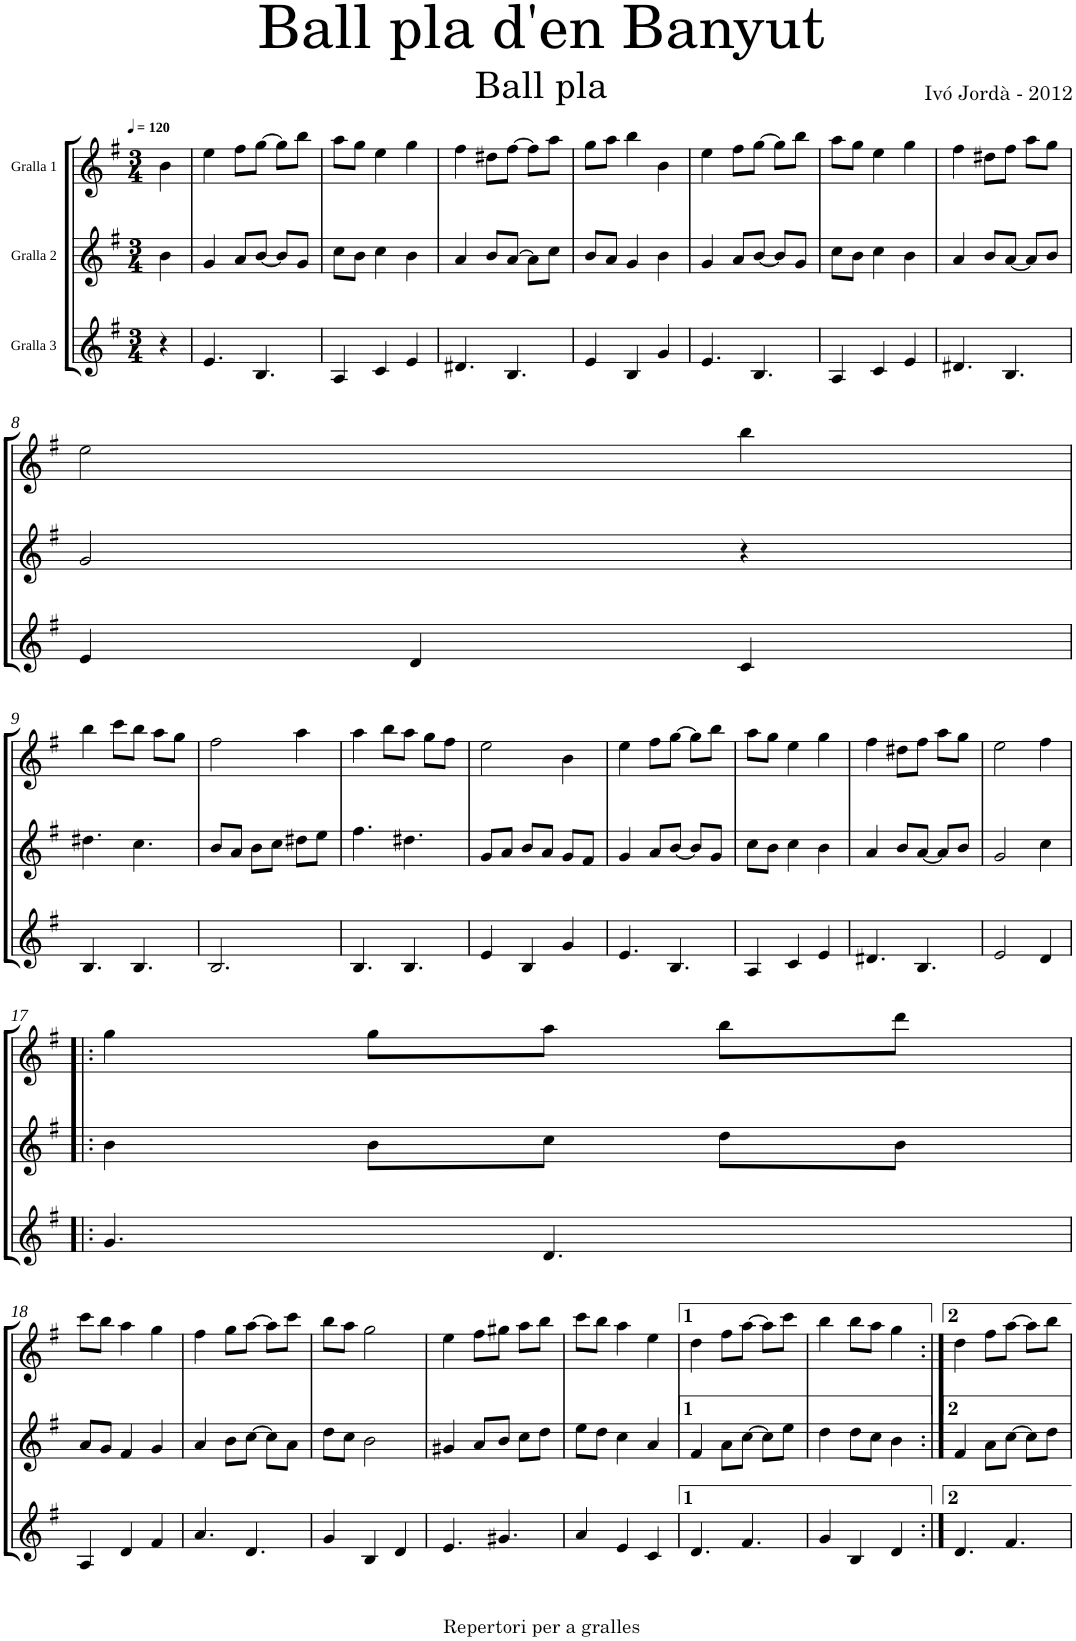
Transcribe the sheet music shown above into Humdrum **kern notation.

**kern	**kern	**kern
*part3	*part2	*part1
*staff3	*staff2	*staff1
*I"Gralla 3	*I"Gralla 2	*I"Gralla 1
*clefG2	*clefG2	*clefG2
*k[f#]	*k[f#]	*k[f#]
*G:	*G:	*G:
*M3/4	*M3/4	*M3/4
*MM120	*MM120	*MM120
=	=	=
4r	4b\	4b\
=1	=1	=1
4.e/	4g/	4ee\
.	8a/L	8ff#\L
4.B/	[8b/J	[8gg\J
.	8b/L]	8gg\L]
.	8g/J	8bb\J
=2	=2	=2
4A/	8cc\L	8aa\L
.	8b\J	8gg\J
4c/	4cc\	4ee\
4e/	4b\	4gg\
=3	=3	=3
4.d#X/	4a/	4ff#\
.	8b/L	8dd#X\L
4.B/	[8a/J	[8ff#\J
.	8a\L]	8ff#\L]
.	8cc\J	8aa\J
=4	=4	=4
4e/	8b/L	8gg\L
.	8a/J	8aa\J
4B/	4g/	4bb\
4g/	4b\	4b\
=5	=5	=5
4.e/	4g/	4ee\
.	8a/L	8ff#\L
4.B/	[8b/J	[8gg\J
.	8b/L]	8gg\L]
.	8g/J	8bb\J
=6	=6	=6
4A/	8cc\L	8aa\L
.	8b\J	8gg\J
4c/	4cc\	4ee\
4e/	4b\	4gg\
=7	=7	=7
4.d#X/	4a/	4ff#\
.	8b/L	8dd#X\L
4.B/	[8a/J	8ff#\J
.	8a/L]	8aa\L
.	8b/J	8gg\J
!!LO:LB:g=z
=8	=8	=8
4e/	2g/	2ee\
4d/	.	.
4c/	4r	4bb\
!!LO:LB:g=z
=9	=9	=9
4.B/	4.dd#X\	4bb\
.	.	8ccc\L
4.B/	4.cc\	8bb\J
.	.	8aa\L
.	.	8gg\J
=10	=10	=10
2.B/	8b/L	2ff#\
.	8a/J	.
.	8b\L	.
.	8cc\J	.
.	8dd#X\L	4aa\
.	8ee\J	.
=11	=11	=11
4.B/	4.ff#\	4aa\
.	.	8bb\L
4.B/	4.dd#X\	8aa\J
.	.	8gg\L
.	.	8ff#\J
=12	=12	=12
4e/	8g/L	2ee\
.	8a/J	.
4B/	8b/L	.
.	8a/J	.
4g/	8g/L	4b\
.	8f#/J	.
=13	=13	=13
4.e/	4g/	4ee\
.	8a/L	8ff#\L
4.B/	[8b/J	[8gg\J
.	8b/L]	8gg\L]
.	8g/J	8bb\J
=14	=14	=14
4A/	8cc\L	8aa\L
.	8b\J	8gg\J
4c/	4cc\	4ee\
4e/	4b\	4gg\
=15	=15	=15
4.d#X/	4a/	4ff#\
.	8b/L	8dd#X\L
4.B/	[8a/J	8ff#\J
.	8a/L]	8aa\L
.	8b/J	8gg\J
=16	=16	=16
2e/	2g/	2ee\
4d/	4cc\	4ff#\
!!LO:LB:g=z
=17!|:	=17!|:	=17!|:
4.g/	4b\	4gg\
.	8b\L	8gg\L
4.d/	8cc\J	8aa\J
.	8dd\L	8bb\L
.	8b\J	8ddd\J
!!LO:LB:g=z
=18	=18	=18
4A/	8a/L	8ccc\L
.	8g/J	8bb\J
4d/	4f#/	4aa\
4f#/	4g/	4gg\
=19	=19	=19
4.a/	4a/	4ff#\
.	8b\L	8gg\L
4.d/	[8cc\J	[8aa\J
.	8cc\L]	8aa\L]
.	8a\J	8ccc\J
=20	=20	=20
4g/	8dd\L	8bb\L
.	8cc\J	8aa\J
4B/	2b\	2gg\
4d/	.	.
=21	=21	=21
4.e/	4g#X/	4ee\
.	8a/L	8ff#\L
4.g#X/	8b/J	8gg#X\J
.	8cc\L	8aa\L
.	8dd\J	8bb\J
=22	=22	=22
4a/	8ee\L	8ccc\L
.	8dd\J	8bb\J
4e/	4cc\	4aa\
4c/	4a/	4ee\
=23	=23	=23
4.d/	4f#/	4dd\
.	8a\L	8ff#\L
4.f#/	[8cc\J	[8aa\J
.	8cc\L]	8aa\L]
.	8ee\J	8ccc\J
=24	=24	=24
4g/	4dd\	4bb\
4B/	8dd\L	8bb\L
.	8cc\J	8aa\J
4d/	4b\	4gg\
=25:|!	=25:|!	=25:|!
4.d/	4f#/	4dd\
.	8a\L	8ff#\L
4.f#/	[8cc\J	[8aa\J
.	8cc\L]	8aa\L]
.	8dd\J	8bb\J
=	=	=
*-	*-	*-
